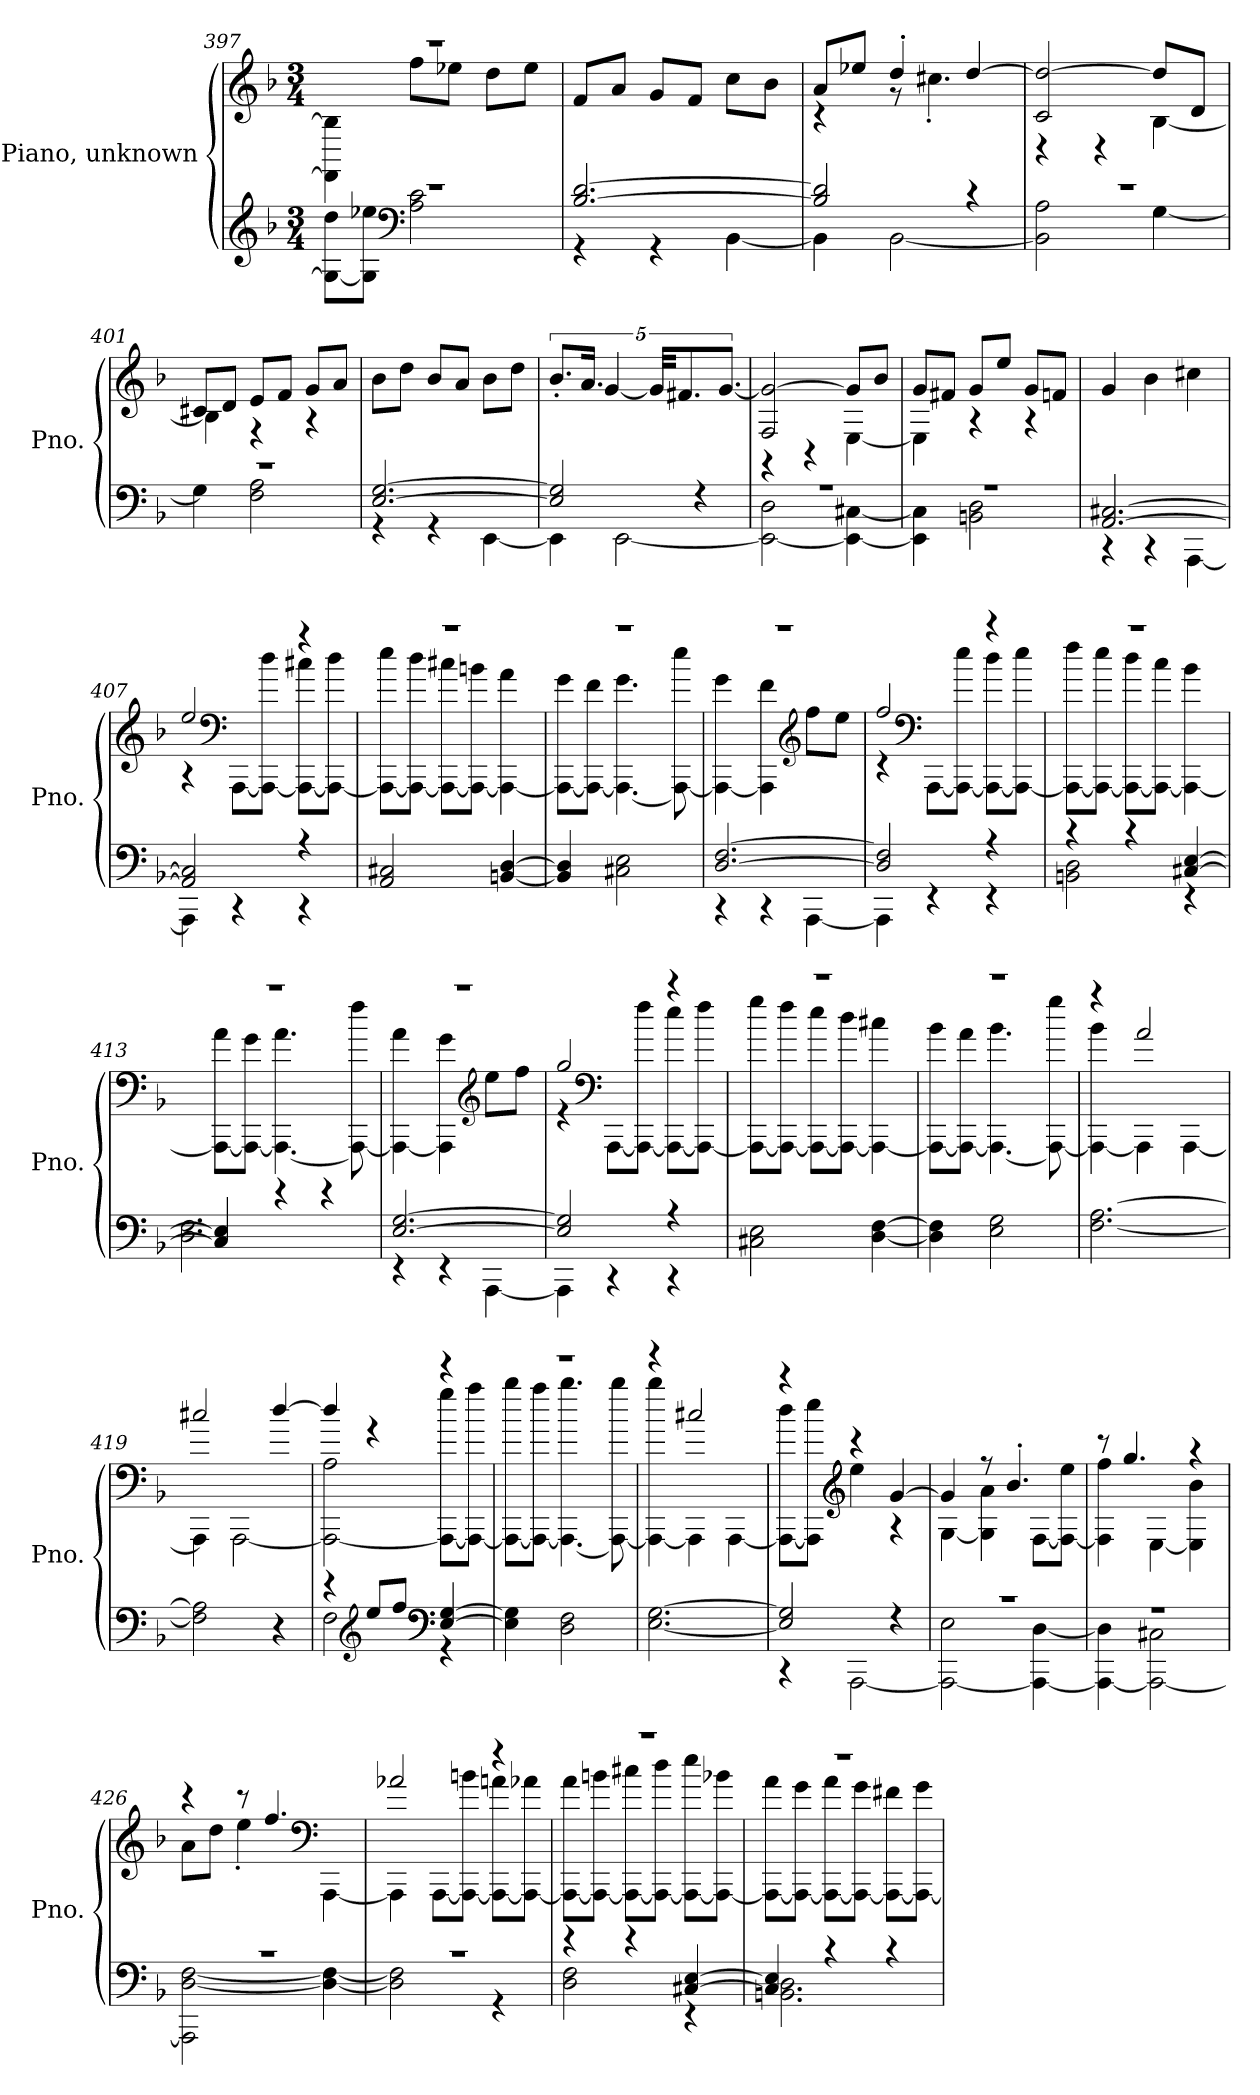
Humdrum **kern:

**kern	**kern
*part1	*part1
*staff2	*staff1
*I"Piano, unknown	*
*I'Pno.	*
!!LO:LB:g=z
*clefG2	*clefG2
*k[b-]	*k[b-]
*M3/4	*M3/4
=397	=397
*^	*^
2.r	8G\_ 8dd\L	2.r	4FF\] 4B-\]
.	8G\] 8ee-X\J	.	.
*clefF4	*	*	*
.	2A\ 2c\	.	8ff\L
.	.	.	8ee-X\J
.	.	.	8dd\L
.	.	.	8ee-\J
*	*	*v	*v
=398	=398	=398
[2.B-/ [2.d/	4r	8f/L
.	.	8a/J
.	4r	8g/L
.	.	8f/J
.	[4BB-\	8cc\L
.	.	8b-\J
=399	=399	=399
*	*	*^
2B-/] 2d/]	4BB-\]	8a/L	4r
.	.	8ee-X/J	.
.	[2BB-\	4dd'/	8r
.	.	.	4.cc#X'\
4r	.	[4dd/	.
=400	=400	=400	=400
2.r	2BB-\] 2A\	2c/ 2dd/_	4r
.	.	.	4r
.	[4G\	8dd/L]	[4B-\
.	.	8d/J	.
=401	=401	=401	=401
2.r	4G\]	8c#X/L	4B-\]
.	.	8d/J	.
.	2F\ 2A\	8e/L	4r
.	.	8f/J	.
.	.	8g/L	4r
.	.	8a/J	.
*	*	*v	*v
=402	=402	=402
[2.E/ [2.G/	4r	8b-\L
.	.	8dd\J
.	4r	8b-/L
.	.	8a/J
.	[4EE\	8b-\L
.	.	8dd\J
!!LO:LB:g=z
=403	=403	=403
2E/] 2G/]	4EE\]	10.b-'/L
.	.	20.a/Jk
.	.	[5g/
.	[2EE\	.
.	.	40g/KKL]
.	.	10.f#X/
4r	.	.
.	.	[10.g/J
=404	=404	=404
*	*	*^
2.r	2EE\_ 2D\	2F/ 2g/_	4r
.	.	.	4r
.	4EE\_ [4C#X\	8g/L]	[4E\
.	.	8b-/J	.
=405	=405	=405	=405
2.r	4EE\] 4C#\]	8g/L	4E\]
.	.	8f#X/J	.
.	2BBn\ 2D\	8g/L	4r
.	.	8ee/J	.
.	.	8g/L	4r
.	.	8fn/J	.
*	*	*v	*v
=406	=406	=406
[2.AA/ [2.C#X/	4r	4g/
.	4r	4b-\
.	[4AAA\	4cc#X\
=407	=407	=407
*	*	*^
2AA/] 2C#/]	4AAA\]	2ee/	4r
*	*	*clefF4	*
.	4r	.	[8AAA\L
.	.	.	8AAA\_ 8dd\J
4r	4r	4r	8AAA\_ 8cc#X\L
.	.	.	8AAA\_ 8dd\J
*v	*v	*	*
!!LO:LB:g=z	!!
=408	=408	=408
2AA/ 2C#X/	2.r	8AAA\_ 8ee\L
.	.	8AAA\_ 8dd\J
.	.	8AAA\_ 8cc#X\L
.	.	8AAA\_ 8bn\J
[4BBn/ [4D/	.	4AAA\_ 4a\
=409	=409	=409
4BB/] 4D/]	2.r	8AAA\_ 8g\L
.	.	8AAA\_ 8f\J
2C#X\ 2E\	.	4.AAA\_ 4.g\
.	.	8AAA\_ 8ee\
=410	=410	=410
*^	*	*
[2.D/ [2.F/	4r	2.r	4AAA\_ 4g\
.	4r	.	4AAA\] 4f\
*	*	*clefG2	*
.	[4AAA\	.	8ff\L
.	.	.	8ee\J
=411	=411	=411	=411
2D/] 2F/]	4AAA\]	2ff/	4r
*	*	*clefF4	*
.	4r	.	[8AAA\L
.	.	.	8AAA\_ 8ee\J
4r	4r	4r	8AAA\_ 8dd\L
.	.	.	8AAA\_ 8ee\J
=412	=412	=412	=412
4r	2BBn\ 2D\	2.r	8AAA\_ 8ff\L
.	.	.	8AAA\_ 8ee\J
4r	.	.	8AAA\_ 8dd\L
.	.	.	8AAA\_ 8cc\J
[4C#X/ [4E/	4r	.	4AAA\_ 4b-\
!!LO:LB:g=z	!!
=413	=413	=413	=413
4C#/] 4E/]	2.D\ 2.F\	2.r	8AAA\_ 8a\L
.	.	.	8AAA\_ 8g\J
4r	.	.	4.AAA\_ 4.a\
4r	.	.	.
.	.	.	8AAA\_ 8ff\
=414	=414	=414	=414
[2.E/ [2.G/	4r	2.r	4AAA\_ 4a\
.	4r	.	4AAA\] 4g\
*	*	*clefG2	*
.	[4AAA\	.	8ee\L
.	.	.	8ff\J
=415	=415	=415	=415
2E/] 2G/]	4AAA\]	2gg/	4r
*	*	*clefF4	*
.	4r	.	[8AAA\L
.	.	.	8AAA\_ 8ff\J
4r	4r	4r	8AAA\_ 8ee\L
.	.	.	8AAA\_ 8ff\J
*v	*v	*	*
=416	=416	=416
2C#X\ 2E\	2.r	8AAA\_ 8gg\L
.	.	8AAA\_ 8ff\J
.	.	8AAA\_ 8ee\L
.	.	8AAA\_ 8dd\J
[4D\ [4F\	.	4AAA\_ 4cc#X\
=417	=417	=417
4D\] 4F\]	2.r	8AAA\_ 8b-\L
.	.	8AAA\_ 8a\J
2E\ 2G\	.	4.AAA\_ 4.b-\
.	.	8AAA\_ 8gg\
!!LO:PB:g=z	!!
=418	=418	=418
[2.F\ [2.A\	4r	4AAA\_ 4b-\
.	2a/	4AAA\]
.	.	[4AAA\
=419	=419	=419
2F\] 2A\]	2cc#X/	4AAA\]
.	.	[2AAA\
4r	[4dd/	.
=420	=420	=420
*^	*	*
4r	2F\	4dd/]	2AAA\_ 2A\
*clefG2	*	*	*
8ee/L	.	4r	.
8ff/J	.	.	.
*clefF4	*	*	*
[4E/ [4G/	4r	4r	8AAA\_ 8gg\L
.	.	.	8AAA\_ 8aa\J
*v	*v	*	*
=421	=421	=421
4E\] 4G\]	2.r	8AAA\_ 8bb-\L
.	.	8AAA\_ 8aa\J
2D\ 2F\	.	4.AAA\_ 4.bb-\
.	.	8AAA\_ 8bb-\
=422	=422	=422
[2.E\ [2.G\	4r	4AAA\_ 4bb-\
.	2cc#X/	4AAA\]
.	.	[4AAA\
=423	=423	=423
*^	*	*
2E/] 2G/]	4r	4r	8AAA\_ 8dd\L
.	.	.	8AAA\] 8ee\J
*	*	*clefG2	*
.	[2AAA\	4r	4ee\
4r	.	[4g/	4r
!!LO:LB:g=z	!!
=424	=424	=424	=424
2.r	2AAA\_ 2E\	4g/]	[4G\
.	.	8r	4G\] 4a\
.	.	4.b-'/	.
.	4AAA\_ [4D\	.	[8F\L
.	.	.	8F\_ 8ee\J
=425	=425	=425	=425
2.r	4AAA\_ 4D\]	8r	4F\] 4ff\
.	.	4.gg/	.
.	2AAA\_ 2C#X\	.	[4E\
.	.	4r	4E\] 4b-\
=426	=426	=426	=426
2.r	2AAA\] [2D\ [2F\	4r	8a\L
.	.	.	8dd\J
.	.	8r	4ee'\
.	.	4.ff/	.
*	*	*clefF4	*
.	4D\_ 4F\_	.	[4AAA\
=427	=427	=427	=427
2.r	2D\] 2F\]	2a-X/	4AAA\]
.	.	.	[8AAA\L
.	.	.	8AAA\_ 8bn\J
.	4r	4r	8AAA\_ 8an\L
.	.	.	8AAA\_ 8a-X\J
=428	=428	=428	=428
4r	2D\ 2F\	2.r	8AAA\_ 8a\L
.	.	.	8AAA\_ 8bn\J
4r	.	.	8AAA\_ 8cc#X\L
.	.	.	8AAA\_ 8dd\J
[4C#X/ [4E/	4r	.	8AAA\_ 8ee\L
.	.	.	8AAA\_ 8b-X\J
!!LO:LB:g=z	!!
=429	=429	=429	=429
4C#/] 4E/]	2.BBn\ 2.D\	2.r	8AAA\_ 8a\L
.	.	.	8AAA\_ 8g\J
4r	.	.	8AAA\_ 8a\L
.	.	.	8AAA\_ 8g\J
4r	.	.	8AAA\_ 8f#X\L
.	.	.	8AAA\_ 8g\J
*v	*v	*	*
*	*v	*v
=	=
*-	*-
